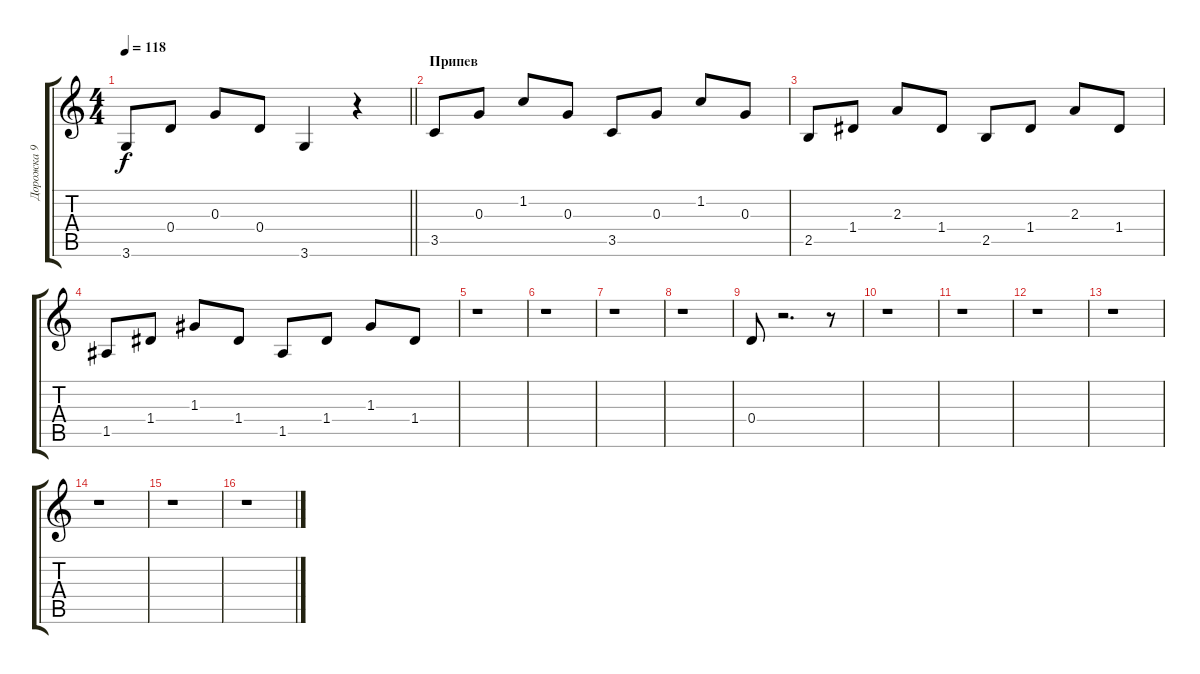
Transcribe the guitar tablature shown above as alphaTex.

\track ("Дорожка 9" "Дорожка 9") {instrument electricguitarclean}
\staff {score tabs}
\tuning (E4 B3 G3 D3 A2 E2) {hide}
\ts (4 4)
\tempo 118
\clef g2
\barLineRight lightlight
\ks c
3.6.8{dy f} 0.4.8 0.3.8 0.4.8 3.6.4 r.4 |
\section ("" "Припев")
3.5.8{instrument tremolostrings} 0.3.8 1.2.8 0.3.8 3.5.8 0.3.8 1.2.8 0.3.8 |
2.5.8 1.4.8 2.3.8 1.4.8 2.5.8 1.4.8 2.3.8 1.4.8 |
1.5.8 1.4.8 1.3.8 1.4.8 1.5.8 1.4.8 1.3.8 1.4.8 |
r.1 |
r.1 |
r.1 |
r.1 |
0.4.8 r.2{d} r.8 |
r.1 |
r.1 |
r.1 |
r.1 |
r.1 |
r.1 |
r.1
